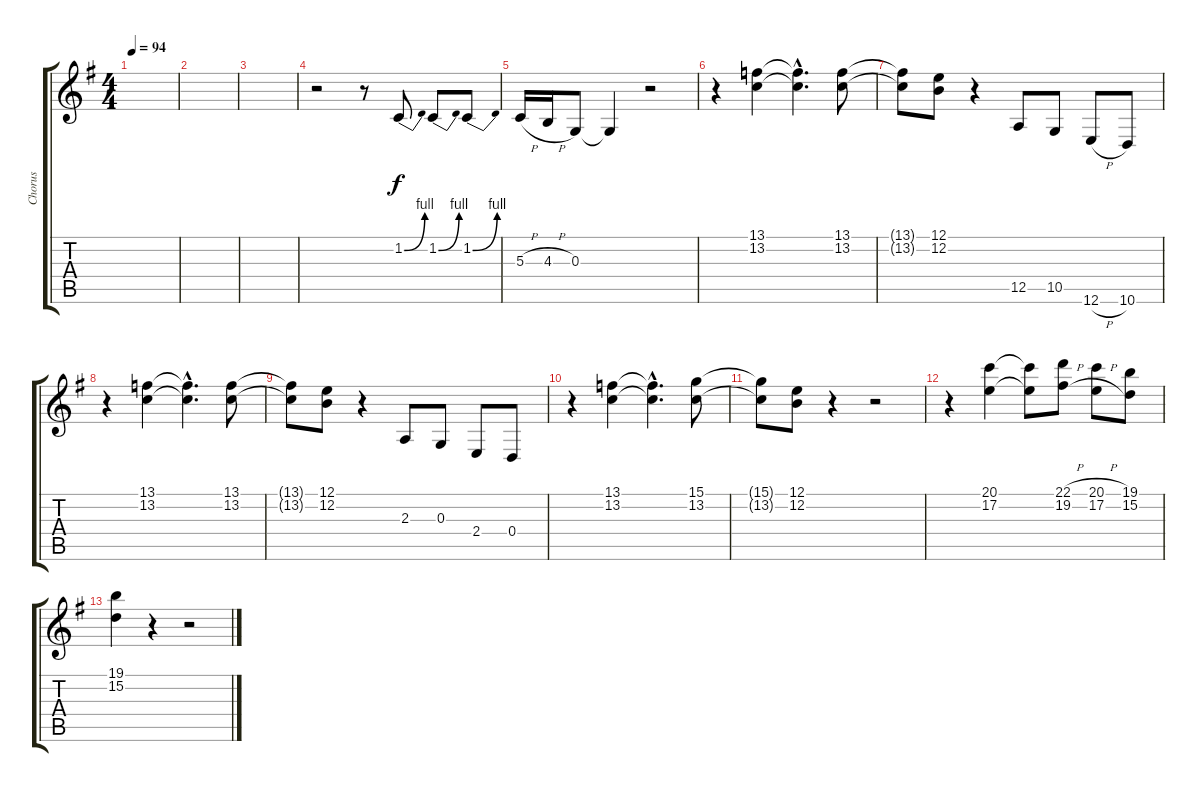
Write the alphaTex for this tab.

\track ("Chorus" "Chorus") {instrument synthvoice}
\staff {score tabs}
\tuning (E4 B3 G3 D3 A2 E2) {hide}
\ts (4 4)
\tempo 94
\clef g2
\ks g
|
|
|
r.2 r.8 1.2{be (bend 0 0 60 4)}.8 1.2{be (bend 0 0 60 4)}.8 1.2{be (bend 0 0 60 4)}.8 |
5.3{h}.16 4.3{h}.16 0.3.8 0.3{t}.4 r.2 |
r.4 (13.1 13.2).4 (13.1{hac t} 13.2{hac t}).4{d} (13.1 13.2).8 |
(13.1{t} 13.2{t}).8 (12.1 12.2).8 r.4 12.5.8 10.5.8 12.6{h}.8 10.6.8 |
r.4 (13.1 13.2).4 (13.1{hac t} 13.2{hac t}).4{d} (13.1 13.2).8 |
(13.1{t} 13.2{t}).8 (12.1 12.2).8 r.4 2.3.8 0.3.8 2.4.8 0.4.8 |
r.4 (13.1 13.2).4 (13.1{hac t} 13.2{hac t}).4{d} (15.1 13.2).8 |
(15.1{t} 13.2{t}).8 (12.1 12.2).8 r.4 r.2 |
r.4 (20.1 17.2).4 (20.1{t} 17.2{t}).8 (22.1{h} 19.2{h}).8 (20.1{h} 17.2{h}).8 (19.1 15.2).8 |
(19.1 15.2).4 r.4 r.2
